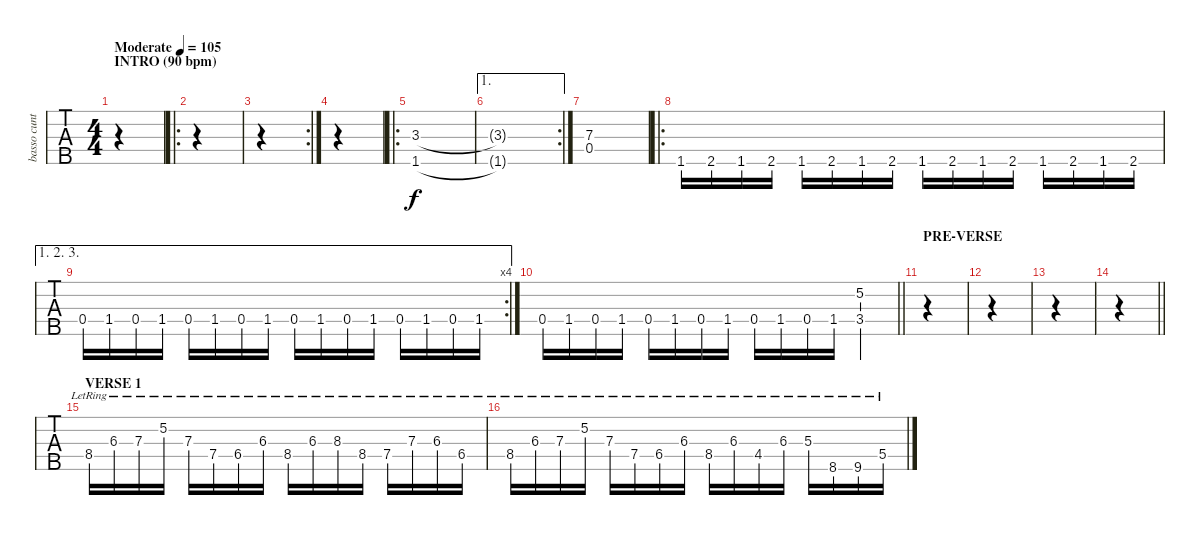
\track ("basso cuntinuo" "basso cunt") {solo instrument electricbasspick}
\staff {tabs}
\tuning (Eb2 Bb1 F1 C1 G0) {hide}
\ts (4 4)
\section ("" "INTRO (90 bpm)")
\tempo (105 "Moderate")
\clef f4
\ks cminor
|
\ro
|
\rc 2
|
|
\ro
(3.3 1.5).1 |
\ae 1
\rc 2
(3.3{t} 1.5{t}).1 |
(7.3 0.4).1 |
\ro
1.5.16 2.5.16 1.5.16 2.5.16 1.5.16 2.5.16 1.5.16 2.5.16 1.5.16 2.5.16 1.5.16 2.5.16 1.5.16 2.5.16 1.5.16 2.5.16 |
\ae (1 2 3)
\rc 4
0.4.16 1.4.16 0.4.16 1.4.16 0.4.16 1.4.16 0.4.16 1.4.16 0.4.16 1.4.16 0.4.16 1.4.16 0.4.16 1.4.16 0.4.16 1.4.16 |
\barLineRight lightlight
0.4.16 1.4.16 0.4.16 1.4.16 0.4.16 1.4.16 0.4.16 1.4.16 0.4.16 1.4.16 0.4.16 1.4.16 (5.2 3.4).4 |
\section ("" "PRE-VERSE")
|
|
|
\barLineRight lightlight
|
\section ("" "VERSE 1")
8.4{lr}.16 6.3{lr}.16 7.3{lr}.16 5.2{lr}.16 7.3{lr}.16 7.4{lr}.16 6.4{lr}.16 6.3{lr}.16 8.4{lr}.16 6.3{lr}.16 8.3{lr}.16 8.4{lr}.16 7.4{lr}.16 7.3{lr}.16 6.3{lr}.16 6.4{lr}.16 |
8.4{lr}.16 6.3{lr}.16 7.3{lr}.16 5.2{lr}.16 7.3{lr}.16 7.4{lr}.16 6.4{lr}.16 6.3{lr}.16 8.4{lr}.16 6.3{lr}.16 4.4{lr}.16 6.3{lr}.16 5.3{lr}.16 8.5{lr}.16 9.5{lr}.16 5.4{lr}.16
